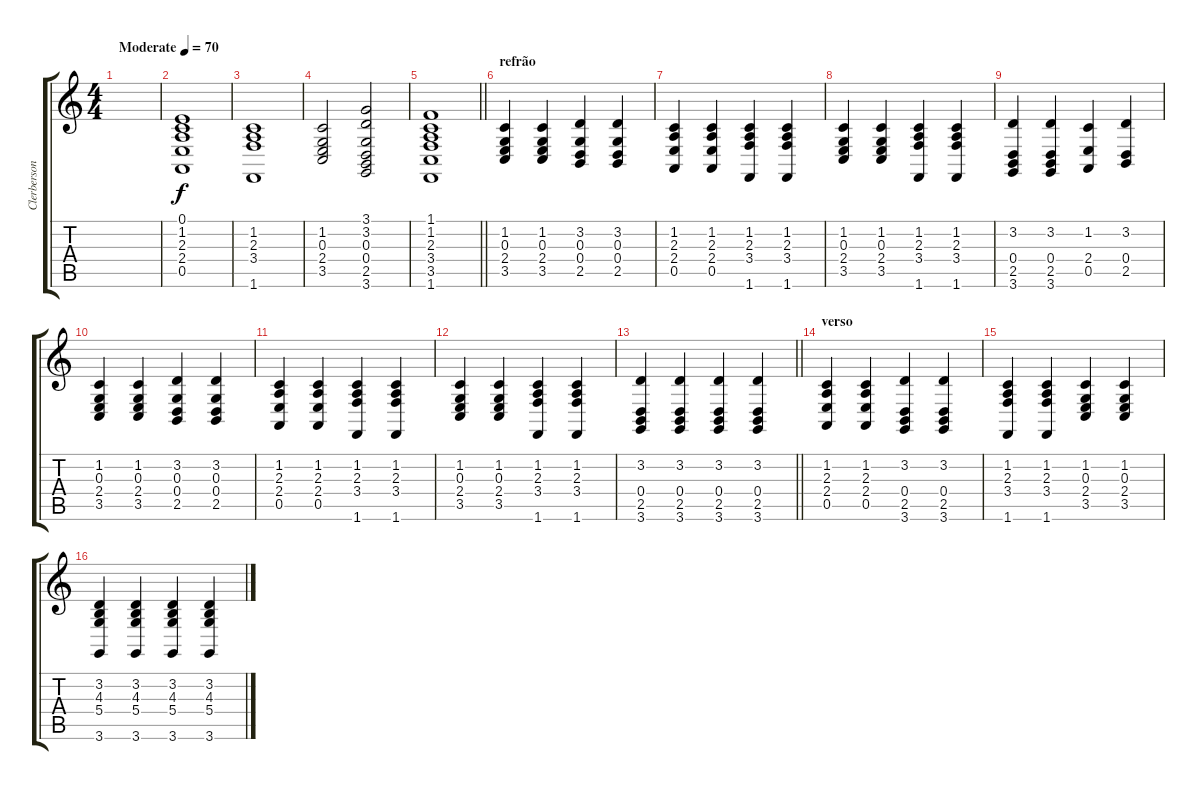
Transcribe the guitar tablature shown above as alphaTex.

\track ("Clerberson" "Clerberson") {instrument acousticgrandpiano}
\staff {score tabs}
\tuning (E4 B3 G3 D3 A2 E2) {hide}
\ts (4 4)
\tempo (70 "Moderate")
\clef g2
\ks c
|
(0.1 1.2 2.3 2.4 0.5).1 |
(1.2 2.3 3.4 1.6).1 |
(1.2 0.3 2.4 3.5).2 (3.1 3.2 0.3 0.4 2.5 3.6).2 |
\barLineRight lightlight
(1.1 1.2 2.3 3.4 3.5 1.6).1 |
\section ("" "refrão")
(1.2 0.3 2.4 3.5).4 (1.2 0.3 2.4 3.5).4 (3.2 0.3 0.4 2.5).4 (3.2 0.3 0.4 2.5).4 |
(1.2 2.3 2.4 0.5).4 (1.2 2.3 2.4 0.5).4 (1.2 2.3 3.4 1.6).4 (1.2 2.3 3.4 1.6).4 |
(1.2 0.3 2.4 3.5).4 (1.2 0.3 2.4 3.5).4 (1.2 2.3 3.4 1.6).4 (1.2 2.3 3.4 1.6).4 |
(3.2 0.4 2.5 3.6).4 (3.2 0.4 2.5 3.6).4 (1.2 2.4 0.5).4 (3.2 0.4 2.5).4 |
(1.2 0.3 2.4 3.5).4 (1.2 0.3 2.4 3.5).4 (3.2 0.3 0.4 2.5).4 (3.2 0.3 0.4 2.5).4 |
(1.2 2.3 2.4 0.5).4 (1.2 2.3 2.4 0.5).4 (1.2 2.3 3.4 1.6).4 (1.2 2.3 3.4 1.6).4 |
(1.2 0.3 2.4 3.5).4 (1.2 0.3 2.4 3.5).4 (1.2 2.3 3.4 1.6).4 (1.2 2.3 3.4 1.6).4 |
\barLineRight lightlight
(3.2 0.4 2.5 3.6).4 (3.2 0.4 2.5 3.6).4 (3.2 0.4 2.5 3.6).4 (3.2 0.4 2.5 3.6).4 |
\section ("" "verso")
(1.2 2.3 2.4 0.5).4 (1.2 2.3 2.4 0.5).4 (3.2 0.4 2.5 3.6).4 (3.2 0.4 2.5 3.6).4 |
(1.2 2.3 3.4 1.6).4 (1.2 2.3 3.4 1.6).4 (1.2 0.3 2.4 3.5).4 (1.2 0.3 2.4 3.5).4 |
(3.2 4.3 5.4 3.6).4 (3.2 4.3 5.4 3.6).4 (3.2 4.3 5.4 3.6).4 (3.2 4.3 5.4 3.6).4
